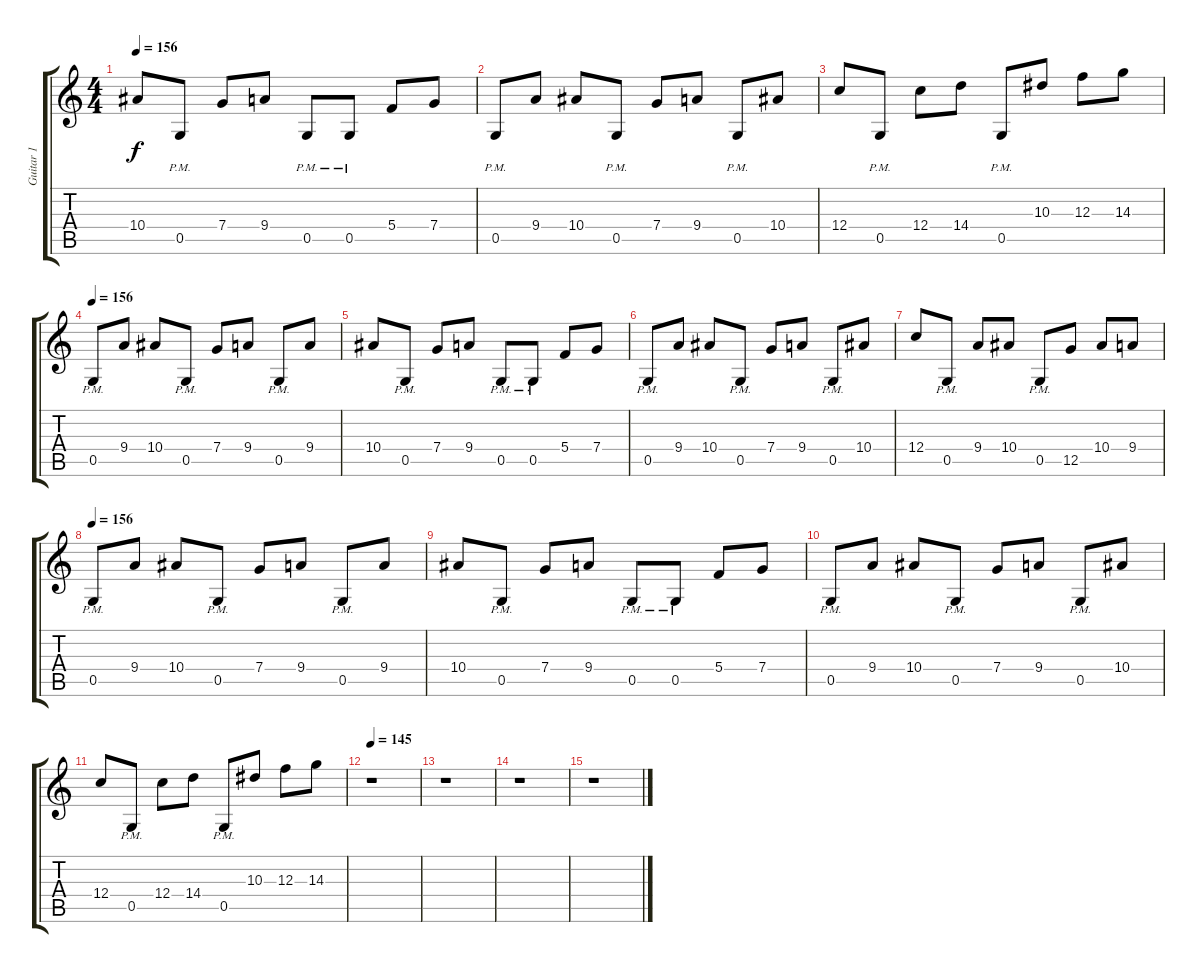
\track ("Guitar 1" "Guitar 1") {instrument distortionguitar}
\staff {score tabs}
\tuning (D4 A3 F3 C3 G2 D2) {hide}
\ts (4 4)
\tempo 156
\clef g2
\ks c
10.4.8{dy f} 0.5{pm}.8 7.4.8 9.4.8 0.5{pm}.8 0.5{pm}.8 5.4.8 7.4.8 |
0.5{pm}.8 9.4.8 10.4.8 0.5{pm}.8 7.4.8 9.4.8 0.5{pm}.8 10.4.8 |
12.4.8 0.5{pm}.8 12.4.8 14.4.8 0.5{pm}.8 10.3.8 12.3.8 14.3.8 |
\tempo 156
0.5{pm}.8 9.4.8 10.4.8 0.5{pm}.8 7.4.8 9.4.8 0.5{pm}.8 9.4.8 |
10.4.8 0.5{pm}.8 7.4.8 9.4.8 0.5{pm}.8 0.5{pm}.8 5.4.8 7.4.8 |
0.5{pm}.8 9.4.8 10.4.8 0.5{pm}.8 7.4.8 9.4.8 0.5{pm}.8 10.4.8 |
12.4.8 0.5{pm}.8 9.4.8 10.4.8 0.5{pm}.8 12.5.8 10.4.8 9.4.8 |
\tempo 156
0.5{pm}.8 9.4.8 10.4.8 0.5{pm}.8 7.4.8 9.4.8 0.5{pm}.8 9.4.8 |
10.4.8 0.5{pm}.8 7.4.8 9.4.8 0.5{pm}.8 0.5{pm}.8 5.4.8 7.4.8 |
0.5{pm}.8 9.4.8 10.4.8 0.5{pm}.8 7.4.8 9.4.8 0.5{pm}.8 10.4.8 |
12.4.8 0.5{pm}.8 12.4.8 14.4.8 0.5{pm}.8 10.3.8 12.3.8 14.3.8 |
\tempo 145
r.1 |
r.1 |
r.1 |
r.1
